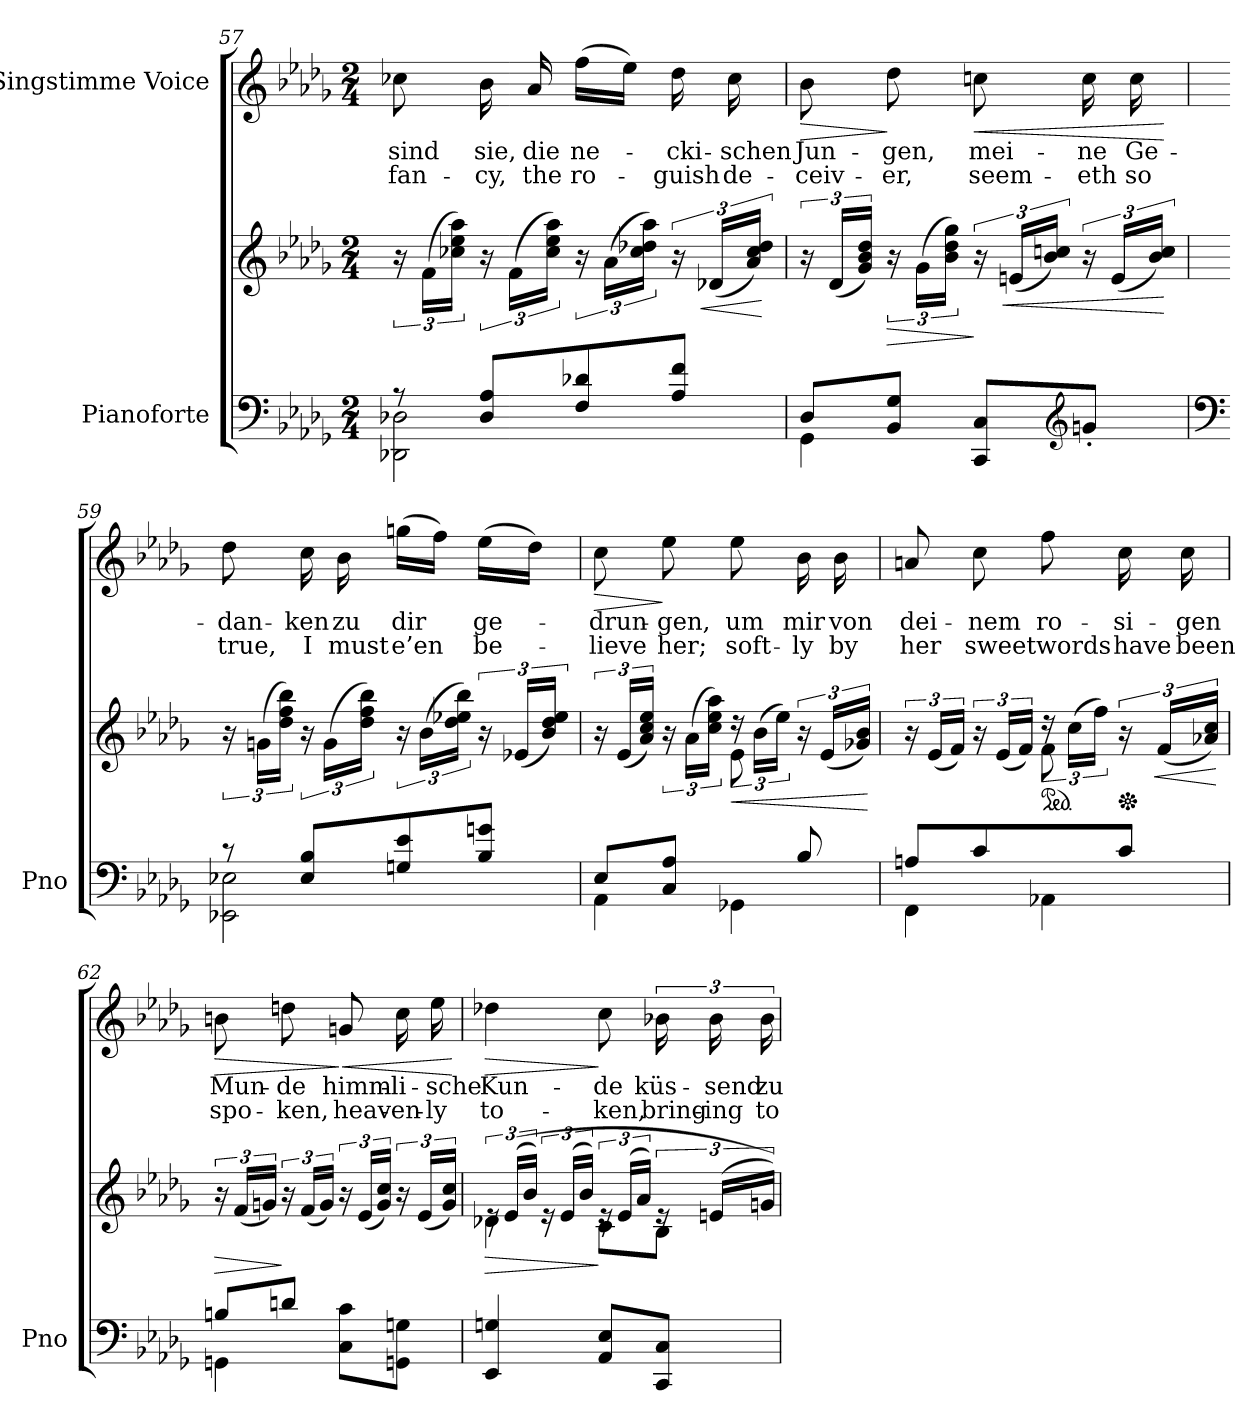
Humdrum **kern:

**kern	**kern	**dynam	**kern	**text	**text	**dynam
*part2	*part2	*part2	*part1	*part1	*part1	*part1
*staff3	*staff2	*staff2/3	*staff1	*staff1	*staff1	*staff1
*I"Pianoforte	*	*	*I"Singstimme Voice	*	*	*
*I'Pno	*	*	*	*	*	*
*clefF4	*clefG2	*	*clefG2	*	*	*
*k[b-e-a-d-g-]	*k[b-e-a-d-g-]	*	*k[b-e-a-d-g-]	*	*	*
*M2/4	*M2/4	*	*M2/4	*	*	*
=57	=57	=57	=57	=57	=57	=57
*^	*	*	*	*	*	*
!	!	!	!	!	!LO:LY:b	!LO:LY:b	!
8r	2DD-X\ 2D-X\	24r	.	8cc-X\	sind	fan-	.
.	.	(>24f\LL	.	.	.	.	.
.	.	24cc-X\ 24ee-\ 24aa-\JJ)	.	.	.	.	.
!	!	!	!	!	!LO:LY:b	!LO:LY:b	!
8D-/ 8A-/L	.	24r	.	16b-\	sie,	-cy,	.
.	.	(>24f\LL	.	.	.	.	.
!	!	!	!	!	!LO:LY:b	!LO:LY:b	!
.	.	.	.	16a-/	die	the	.
.	.	24cc-\ 24ee-\ 24aa-\JJ)	.	.	.	.	.
!	!	!	!	!	!LO:LY:b	!LO:LY:b	!
8F/ 8d-X/	.	24r	.	(>16ff\LL	ne-	ro-	.
.	.	(>24a-\LL	.	.	.	.	.
.	.	.	.	16ee-\JJ)	.	.	.
.	.	24cc-\ 24dd-X\ 24aa-\JJ)	.	.	.	.	.
!	!	!	!	!	!LO:LY:b	!LO:LY:b	!
8A-/ 8f/J	.	24r	.	16dd-\	-cki-	-guish	.
!	!	!	!LO:HP:b	!	!	!	!
.	.	(<24d-X/LL	<	.	.	.	.
!	!	!	!	!	!LO:LY:b	!LO:LY:b	!
.	.	.	.	16cc-\	-schen	de-	.
.	.	24a-/ 24cc-/ 24dd-/JJ)	.	.	.	.	.
*v	*v	*	*	*	*	*	*
.	.	[	.	.	.	.
!!LO:PB:g=z
=58	=58	=58	=58	=58	=58	=58
*^	*	*	*	*	*	*
!	!	!	!	!	!LO:LY:b	!LO:LY:b	!LO:HP:b
8D-/L	4GG-\	24r	.	8b-\	Jun-	ceiv-	>
.	.	(<24d-/LL	.	.	.	.	.
.	.	24g-/ 24b-/ 24dd-/JJ)	.	.	.	.	.
!	!	!	!LO:HP:b	!	!LO:LY:b	!LO:LY:b	!
8BB-/ 8G-/J	.	24r	>	8dd-\	-gen,	-er,	]
.	.	(>24g-\LL	.	.	.	.	.
.	.	24b-\ 24dd-\ 24gg-\JJ)	.	.	.	.	.
!	!	!	!	!	!LO:LY:b	!LO:LY:b	!LO:HP:b
8CC/ 8C/L	4ryy	24r	]	8ccn\	mei-	seem-	<
!	!	!	!LO:HP:b	!	!	!	!
.	.	(<24en/LL	<	.	.	.	.
.	.	24b-/ 24ccn/JJ)	.	.	.	.	.
*clefG2	*	*	*	*	*	*	*
!	!	!	!	!	!LO:LY:b	!LO:LY:b	!
8gn'/J	.	24r	.	16cc\	-ne	-eth	.
.	.	(<24e/LL	.	.	.	.	.
!	!	!	!	!	!LO:LY:b	!LO:LY:b	!
.	.	.	.	16cc\	Ge-	so	.
.	.	24b-/ 24cc/JJ)	.	.	.	.	.
*v	*v	*	*	*	*	*	*
.	.	[	.	.	.	[
=59	=59	=59	=59	=59	=59	=59
*clefF4	*	*	*	*	*	*
*^	*	*	*	*	*	*
!	!	!	!	!	!LO:LY:b	!LO:LY:b	!
8r	2EE-X\ 2E-X\	24r	.	8dd-\	-dan-	true,	.
.	.	(>24gn\LL	.	.	.	.	.
.	.	24dd-\ 24ff\ 24bb-\JJ)	.	.	.	.	.
!	!	!	!	!	!LO:LY:b	!LO:LY:b	!
8E-/ 8B-/L	.	24r	.	16cc\	-ken	I	.
.	.	(>24g\LL	.	.	.	.	.
!	!	!	!	!	!LO:LY:b	!LO:LY:b	!
.	.	.	.	16b-\	zu	must	.
.	.	24dd-\ 24ff\ 24bb-\JJ)	.	.	.	.	.
!	!	!	!	!	!LO:LY:b	!LO:LY:b	!
8Gn/ 8e-/	.	24r	.	(>16ggn\LL	dir	e’en	.
.	.	(>24b-\LL	.	.	.	.	.
.	.	.	.	16ff\JJ)	.	.	.
.	.	24dd-\ 24ee-X\ 24bb-\JJ)	.	.	.	.	.
!	!	!	!	!	!LO:LY:b	!LO:LY:b	!
8B-/ 8gn/J	.	24r	.	(>16ee-\LL	ge-	be-	.
.	.	(<24e-X/LL	.	.	.	.	.
.	.	.	.	16dd-\JJ)	.	.	.
.	.	24b-/ 24dd-/ 24ee-/JJ)	.	.	.	.	.
!!LO:LB:g=z
=60	=60	=60	=60	=60	=60	=60	=60
*	*	*^	*	*	*	*	*
!	!	!	!	!	!	!LO:LY:b	!LO:LY:b	!LO:HP:b
8E-/L	4AA-\	24r	4ryy	.	8cc\	-drun-	-lieve	>
.	.	(<24e-/LL	.	.	.	.	.	.
.	.	24a-/ 24cc/ 24ee-/JJ)	.	.	.	.	.	.
!	!	!	!	!	!	!LO:LY:b	!LO:LY:b	!
8C/ 8A-/J	.	24r	.	.	8ee-\	-gen,	her;	]
.	.	(>24a-\LL	.	.	.	.	.	.
.	.	24cc\ 24ee-\ 24aa-\JJ)	.	.	.	.	.	.
!	!	!	!	!LO:HP:b	!	!LO:LY:b	!LO:LY:b	!
8ryy	4GG-X\	24rdd	(<8e-\L	<	8ee-\	um	soft-	.
.	.	(>24b-\LL	.	.	.	.	.	.
.	.	24ee-\JJ)	.	.	.	.	.	.
!	!	!	!	!	!	!LO:LY:b	!LO:LY:b	!
8B-/	.	24r	8ryy	.	16b-\	mir	-ly	.
.	.	(<24e-/LL	.	.	.	.	.	.
!	!	!	!	!	!	!LO:LY:b	!LO:LY:b	!
.	.	.	.	.	16b-\	von	by	.
.	.	24g-X/ 24b-/JJ)	.	.	.	.	.	.
*v	*v	*	*	*	*	*	*	*
*	*v	*v	*	*	*	*	*
.	.	[	.	.	.	.
=61	=61	=61	=61	=61	=61	=61
*^	*^	*	*	*	*	*
!	!	!	!	!	!	!LO:LY:b	!LO:LY:b	!
8An/	4FF\	24r	4ryy	.	8an/	dei-	her	.
.	.	(<24e-/LL	.	.	.	.	.	.
.	.	24f/JJ)	.	.	.	.	.	.
!	!	!	!	!	!	!LO:LY:b	!LO:LY:b	!
8c/J)	.	24r	.	.	8cc\	-nem	sweet	.
.	.	(<24e-/LL	.	.	.	.	.	.
.	.	24f/JJ)	.	.	.	.	.	.
*	*	*ped	*	*	*	*	*	*
!	!	!	!	!	!	!LO:LY:b	!LO:LY:b	!
8ryy	4AA-X\	24rdd	(<8f\L	.	8ff\	ro-	words	.
.	.	(>24cc\LL	.	.	.	.	.	.
.	.	24ff\JJ)	.	.	.	.	.	.
*	*	*Xped	*	*	*	*	*	*
!	!	!	!	!	!	!LO:LY:b	!LO:LY:b	!
8c/J	.	24r	8ryy	.	16cc\	-si-	have	.
!	!	!	!	!LO:HP:b	!	!	!	!
.	.	(<24f/LL	.	<	.	.	.	.
!	!	!	!	!	!	!LO:LY:b	!LO:LY:b	!
.	.	.	.	.	16cc\	-gen	been	.
.	.	24a-X/ 24cc/JJ)	.	.	.	.	.	.
*v	*v	*	*	*	*	*	*	*
*	*v	*v	*	*	*	*	*
.	.	[	.	.	.	.
!!LO:LB:g=z
=62	=62	=62	=62	=62	=62	=62
*^	*	*	*	*	*	*
!	!	!	!LO:HP:b	!	!LO:LY:b	!LO:LY:b	!LO:HP:b
8Bn/L	4GGn\	24r	>	8bn\	Mun-	spo-	>
.	.	(<24f/LL	.	.	.	.	.
.	.	24gn/JJ)	.	.	.	.	.
!	!	!	!	!	!LO:LY:b	!LO:LY:b	!
8dn/J)	.	24r	]	8ddn\	-de	-ken,	.
.	.	(<24f/LL	.	.	.	.	.
.	.	24g/JJ)	.	.	.	.	.
!	!	!	!	!	!LO:LY:b	!LO:LY:b	!LO:HP:n=1:b
8C\ 8c\L	4ryy	24r	.	8gn/	himm-	heav-	] <
.	.	(<24e-/LL	.	.	.	.	.
.	.	24g/ 24cc/JJ)	.	.	.	.	.
!	!	!	!	!	!LO:LY:b	!LO:LY:b	!
8GGn\ 8Gn\J	.	24r	.	16cc\	-li-	-en-	.
.	.	(<24e-/LL	.	.	.	.	.
!	!	!	!	!	!LO:LY:b	!LO:LY:b	!
.	.	.	.	16ee-\	-sche	-ly	.
.	.	24g/ 24cc/JJ)	.	.	.	.	.
*v	*v	*	*	*	*	*	*
.	.	.	.	.	.	[
=63	=63	=63	=63	=63	=63	=63
!	!	!LO:HP:b	!	!LO:LY:b	!LO:LY:b	!LO:HP:b
*	*^	*	*	*	*	*
4EE-/ 4Gn/	24re	4d-X\	>	4dd-X\	Kun-	to-	>
.	(<(>24e-/LL	.	.	.	.	.	.
.	24b-/JJ)	.	.	.	.	.	.
.	24re	.	.	.	.	.	.
.	(<24e-/LL	.	.	.	.	.	.
.	24b-/JJ)	.	.	.	.	.	.
!	!	!	!	!	!LO:LY:b	!LO:LY:b	!
8AA-/ 8E-/L	24re	8c\L	]	8cc\	-de	-ken,	]
.	(<24e-/LL	.	.	.	.	.	.
.	24a-/JJ)	.	.	.	.	.	.
!	!	!	!	!	!LO:LY:b	!LO:LY:b	!
8CC/ 8C/J	24re	8B-\J	.	24b-X\	küs-	bring-	.
!	!	!	!	!	!LO:LY:b	!LO:LY:b	!
.	(<24en/LL	.	.	24b-\	-send	-ing	.
!	!	!	!	!	!LO:LY:b	!LO:LY:b	!
.	24gn/JJ))	.	.	24b-\	zu	to	.
*	*v	*v	*	*	*	*	*
=	=	=	=	=	=	=
*-	*-	*-	*-	*-	*-	*-
